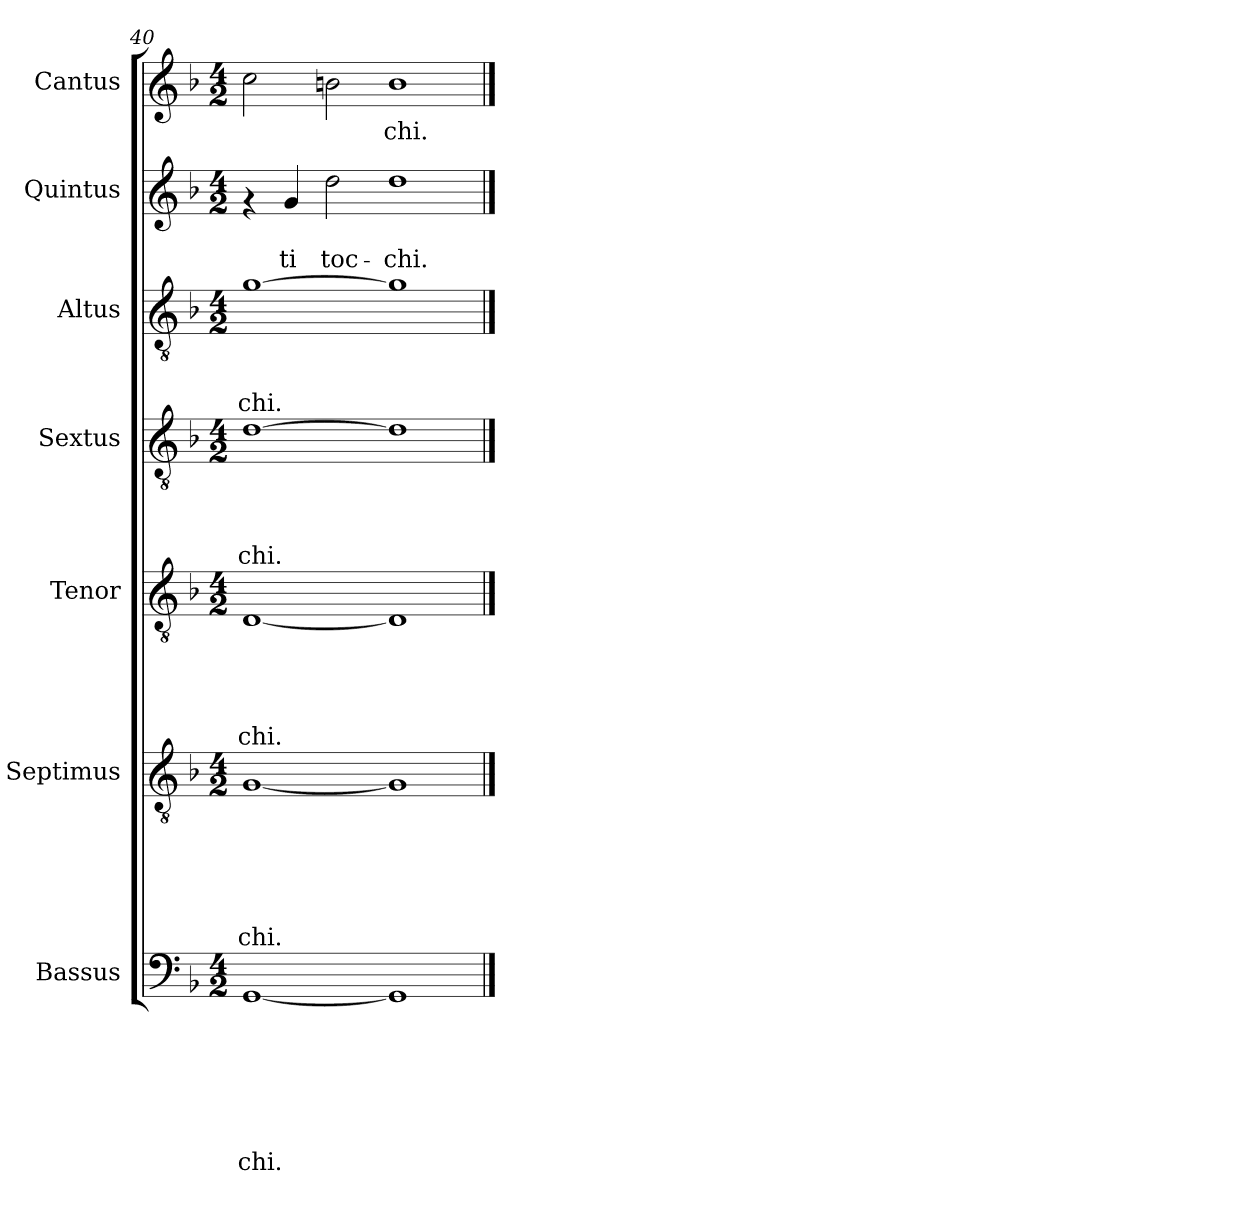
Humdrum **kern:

**kern	**text	**text	**text	**text	**text	**text	**text	**kern	**text	**text	**text	**text	**text	**text	**kern	**text	**text	**text	**text	**text	**kern	**text	**text	**text	**text	**kern	**text	**text	**text	**kern	**text	**text	**kern	**text
*part7	*part7	*part7	*part7	*part7	*part7	*part7	*part7	*part6	*part6	*part6	*part6	*part6	*part6	*part6	*part5	*part5	*part5	*part5	*part5	*part5	*part4	*part4	*part4	*part4	*part4	*part3	*part3	*part3	*part3	*part2	*part2	*part2	*part1	*part1
*staff7	*staff7	*staff7	*staff7	*staff7	*staff7	*staff7	*staff7	*staff6	*staff6	*staff6	*staff6	*staff6	*staff6	*staff6	*staff5	*staff5	*staff5	*staff5	*staff5	*staff5	*staff4	*staff4	*staff4	*staff4	*staff4	*staff3	*staff3	*staff3	*staff3	*staff2	*staff2	*staff2	*staff1	*staff1
*I"Bassus	*	*	*	*	*	*	*	*I"Septimus	*	*	*	*	*	*	*I"Tenor	*	*	*	*	*	*I"Sextus	*	*	*	*	*I"Altus	*	*	*	*I"Quintus	*	*	*I"Cantus	*
*clefF4	*	*	*	*	*	*	*	*clefGv2	*	*	*	*	*	*	*clefGv2	*	*	*	*	*	*clefGv2	*	*	*	*	*clefGv2	*	*	*	*clefG2	*	*	*clefG2	*
*k[b-]	*	*	*	*	*	*	*	*k[b-]	*	*	*	*	*	*	*k[b-]	*	*	*	*	*	*k[b-]	*	*	*	*	*k[b-]	*	*	*	*k[b-]	*	*	*k[b-]	*
*F:	*	*	*	*	*	*	*	*F:	*	*	*	*	*	*	*F:	*	*	*	*	*	*F:	*	*	*	*	*F:	*	*	*	*F:	*	*	*F:	*
*M4/2	*	*	*	*	*	*	*	*M4/2	*	*	*	*	*	*	*M4/2	*	*	*	*	*	*M4/2	*	*	*	*	*M4/2	*	*	*	*M4/2	*	*	*M4/2	*
=40	=40	=40	=40	=40	=40	=40	=40	=40	=40	=40	=40	=40	=40	=40	=40	=40	=40	=40	=40	=40	=40	=40	=40	=40	=40	=40	=40	=40	=40	=40	=40	=40	=40	=40
!	!	!	!	!	!	!	!LO:LY:b	!	!	!	!	!	!	!LO:LY:b	!	!	!	!	!	!LO:LY:b	!	!	!	!	!LO:LY:b	!	!	!	!LO:LY:b	!	!	!	!	!
[<1GG	.	.	.	.	.	.	-chi.	[<1G	.	.	.	.	.	-chi.	[<1D	.	.	.	.	-chi.	[>1d	.	.	.	-chi.	[>1g	.	.	-chi.	4rf	.	.	2cc\	.
!	!	!	!	!	!	!	!	!	!	!	!	!	!	!	!	!	!	!	!	!	!	!	!	!	!	!	!	!	!	!	!	!LO:LY:b	!	!
.	.	.	.	.	.	.	.	.	.	.	.	.	.	.	.	.	.	.	.	.	.	.	.	.	.	.	.	.	.	4g/	.	ti	.	.
!	!	!	!	!	!	!	!	!	!	!	!	!	!	!	!	!	!	!	!	!	!	!	!	!	!	!	!	!	!	!	!	!LO:LY:b	!	!
.	.	.	.	.	.	.	.	.	.	.	.	.	.	.	.	.	.	.	.	.	.	.	.	.	.	.	.	.	.	2dd\	.	toc-	2bn\	.
!	!	!	!	!	!	!	!	!	!	!	!	!	!	!	!	!	!	!	!	!	!	!	!	!	!	!	!	!	!	!	!	!LO:LY:b	!	!LO:LY:b
1GG]	.	.	.	.	.	.	.	1G]	.	.	.	.	.	.	1D]	.	.	.	.	.	1d]	.	.	.	.	1g]	.	.	.	1dd	.	-chi.	1b	-chi.
==	==	==	==	==	==	==	==	==	==	==	==	==	==	==	==	==	==	==	==	==	==	==	==	==	==	==	==	==	==	==	==	==	==	==
*-	*-	*-	*-	*-	*-	*-	*-	*-	*-	*-	*-	*-	*-	*-	*-	*-	*-	*-	*-	*-	*-	*-	*-	*-	*-	*-	*-	*-	*-	*-	*-	*-	*-	*-
